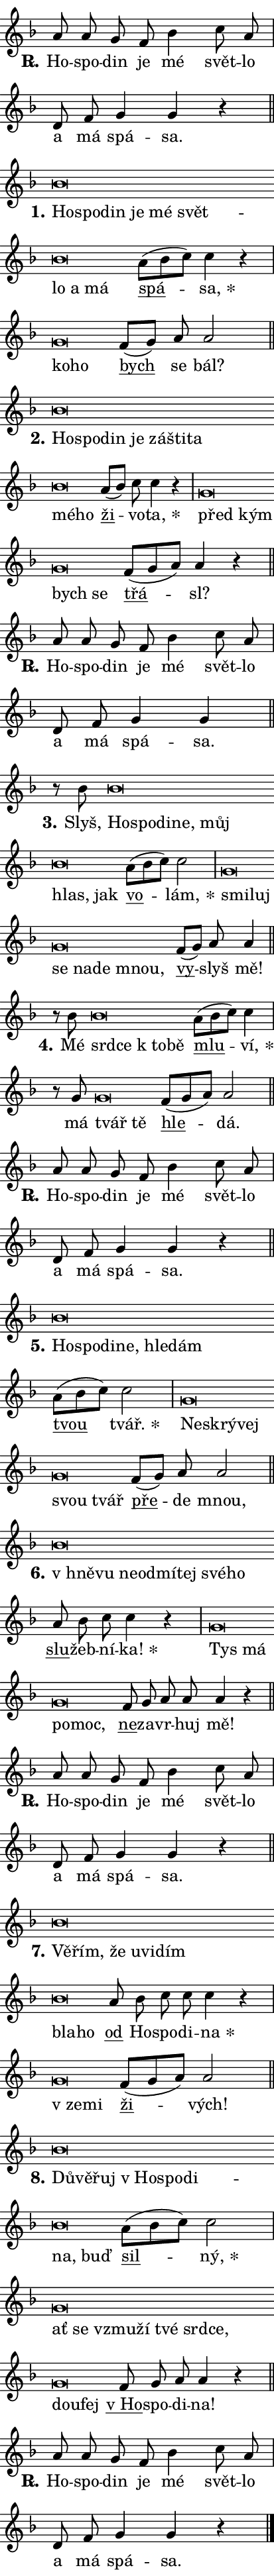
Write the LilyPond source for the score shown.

\version "2.22.1"
\header { tagline = "" }
\paper {
  indent = 0\cm
  top-margin = 0\cm
  right-margin = 0\cm
  bottom-margin = 0\cm
  left-margin = 0\cm
  paper-width = 7\cm
  page-breaking = #ly:one-page-breaking
  system-system-spacing.basic-distance = #11
  score-system-spacing.basic-distance = #11
  ragged-last = ##f
}


%% Author: Thomas Morley
%% https://lists.gnu.org/archive/html/lilypond-user/2020-05/msg00002.html
#(define (line-position grob)
"Returns position of @var[grob} in current system:
   @code{'start}, if at first time-step
   @code{'end}, if at last time-step
   @code{'middle} otherwise
"
  (let* ((col (ly:item-get-column grob))
         (ln (ly:grob-object col 'left-neighbor))
         (rn (ly:grob-object col 'right-neighbor))
         (col-to-check-left (if (ly:grob? ln) ln col))
         (col-to-check-right (if (ly:grob? rn) rn col))
         (break-dir-left
           (and
             (ly:grob-property col-to-check-left 'non-musical #f)
             (ly:item-break-dir col-to-check-left)))
         (break-dir-right
           (and
             (ly:grob-property col-to-check-right 'non-musical #f)
             (ly:item-break-dir col-to-check-right))))
        (cond ((eqv? 1 break-dir-left) 'start)
              ((eqv? -1 break-dir-right) 'end)
              (else 'middle))))

#(define (tranparent-at-line-position vctor)
  (lambda (grob)
  "Relying on @code{line-position} select the relevant enry from @var{vctor}.
Used to determine transparency,"
    (case (line-position grob)
      ((end) (not (vector-ref vctor 0)))
      ((middle) (not (vector-ref vctor 1)))
      ((start) (not (vector-ref vctor 2))))))

noteHeadBreakVisibility =
#(define-music-function (break-visibility)(vector?)
"Makes @code{NoteHead}s transparent relying on @var{break-visibility}"
#{
  \override NoteHead.transparent =
    #(tranparent-at-line-position break-visibility)
#})

#(define delete-ledgers-for-transparent-note-heads
  (lambda (grob)
    "Reads whether a @code{NoteHead} is transparent.
If so this @code{NoteHead} is removed from @code{'note-heads} from
@var{grob}, which is supposed to be @code{LedgerLineSpanner}.
As a result ledgers are not printed for this @code{NoteHead}"
    (let* ((nhds-array (ly:grob-object grob 'note-heads))
           (nhds-list
             (if (ly:grob-array? nhds-array)
                 (ly:grob-array->list nhds-array)
                 '()))
           ;; Relies on the transparent-property being done before
           ;; Staff.LedgerLineSpanner.after-line-breaking is executed.
           ;; This is fragile ...
           (to-keep
             (remove
               (lambda (nhd)
                 (ly:grob-property nhd 'transparent #f))
               nhds-list)))
      ;; TODO find a better method to iterate over grob-arrays, similiar
      ;; to filter/remove etc for lists
      ;; For now rebuilt from scratch
      (set! (ly:grob-object grob 'note-heads)  '())
      (for-each
        (lambda (nhd)
          (ly:pointer-group-interface::add-grob grob 'note-heads nhd))
        to-keep))))

hideNotes = {
  \noteHeadBreakVisibility #begin-of-line-visible
}
unHideNotes = {
  \noteHeadBreakVisibility #all-visible
}

% work-around for resetting accidentals
% https://lilypond.org/doc/v2.23/Documentation/notation/displaying-rhythms#unmetered-music
cadenzaMeasure = {
  \cadenzaOff
  \partial 1024 s1024
  \cadenzaOn
}

#(define-markup-command (accent layout props text) (markup?)
  "Underline accented syllable"
  (interpret-markup layout props
    #{\markup \override #'(offset . 4.3) \underline { #text }#}))

responsum = \markup \concat {
  "R" \hspace #-1.05 \path #0.1 #'((moveto 0 0.07) (lineto 0.9 0.8)) \hspace #0.05 "."
}

\layout {
    \context {
        \Staff
        \remove "Time_signature_engraver"
        \override LedgerLineSpanner.after-line-breaking = #delete-ledgers-for-transparent-note-heads
    }
    \context {
        \Voice {
            \override NoteHead.output-attributes = #'((class . "notehead"))
            \override Hairpin.height = #0.55
        }
    }
    \context {
        \Lyrics {
            \override StanzaNumber.output-attributes = #'((class . "stanzanumber"))
            \override LyricSpace.minimum-distance = #0.9
            \override LyricText.font-name = #"TeX Gyre Schola"
            \override LyricText.font-size = 1
            \override StanzaNumber.font-name = #"TeX Gyre Schola Bold"
            \override StanzaNumber.font-size = 1
        }
    }
}

% magnetic-lyrics.ily
%
%   written by
%     Jean Abou Samra <jean@abou-samra.fr>
%     Werner Lemberg <wl@gnu.org>
%
%   adapted by
%     Jiri Hon <jiri.hon@gmail.com>
%
% Version 2022-Apr-15

% https://www.mail-archive.com/lilypond-user@gnu.org/msg149350.html

#(define (Left_hyphen_pointer_engraver context)
   "Collect syllable-hyphen-syllable occurrences in lyrics and store
them in properties.  This engraver only looks to the left.  For
example, if the lyrics input is @code{foo -- bar}, it does the
following.

@itemize @bullet
@item
Set the @code{text} property of the @code{LyricHyphen} grob between
@q{foo} and @q{bar} to @code{foo}.

@item
Set the @code{left-hyphen} property of the @code{LyricText} grob with
text @q{foo} to the @code{LyricHyphen} grob between @q{foo} and
@q{bar}.
@end itemize

Use this auxiliary engraver in combination with the
@code{lyric-@/text::@/apply-@/magnetic-@/offset!} hook."
   (let ((hyphen #f)
         (text #f))
     (make-engraver
      (acknowledgers
       ((lyric-syllable-interface engraver grob source-engraver)
        (set! text grob)))
      (end-acknowledgers
       ((lyric-hyphen-interface engraver grob source-engraver)
        ;(when (not (grob::has-interface grob 'lyric-space-interface))
          (set! hyphen grob)));)
      ((stop-translation-timestep engraver)
       (when (and text hyphen)
         (ly:grob-set-object! text 'left-hyphen hyphen))
       (set! text #f)
       (set! hyphen #f)))))

#(define (lyric-text::apply-magnetic-offset! grob)
   "If the space between two syllables is less than the value in
property @code{LyricText@/.details@/.squash-threshold}, move the right
syllable to the left so that it gets concatenated with the left
syllable.

Use this function as a hook for
@code{LyricText@/.after-@/line-@/breaking} if the
@code{Left_@/hyphen_@/pointer_@/engraver} is active."
   (let ((hyphen (ly:grob-object grob 'left-hyphen #f)))
     (when hyphen
       (let ((left-text (ly:spanner-bound hyphen LEFT)))
         (when (grob::has-interface left-text 'lyric-syllable-interface)
           (let* ((common (ly:grob-common-refpoint grob left-text X))
                  (this-x-ext (ly:grob-extent grob common X))
                  (left-x-ext
                   (begin
                     ;; Trigger magnetism for left-text.
                     (ly:grob-property left-text 'after-line-breaking)
                     (ly:grob-extent left-text common X)))
                  ;; `delta` is the gap width between two syllables.
                  (delta (- (interval-start this-x-ext)
                            (interval-end left-x-ext)))
                  (details (ly:grob-property grob 'details))
                  (threshold (assoc-get 'squash-threshold details 0.2)))
             (when (< delta threshold)
               (let* (;; We have to manipulate the input text so that
                      ;; ligatures crossing syllable boundaries are not
                      ;; disabled.  For languages based on the Latin
                      ;; script this is essentially a beautification.
                      ;; However, for non-Western scripts it can be a
                      ;; necessity.
                      (lt (ly:grob-property left-text 'text))
                      (rt (ly:grob-property grob 'text))
                      (is-space (grob::has-interface hyphen 'lyric-space-interface))
                      (space (if is-space " " ""))
                      (space-markup (grob-interpret-markup grob " "))
                      (space-size (interval-length (ly:stencil-extent space-markup X)))
                      (extra-delta (if is-space space-size 0))
                      ;; Append new syllable.
                      (ltrt-space (if (and (string? lt) (string? rt))
                                (string-append lt space rt)
                                (make-concat-markup (list lt space rt))))
                      ;; Right-align `ltrt` to the right side.
                      (ltrt-space-markup (grob-interpret-markup
                               grob
                               (make-translate-markup
                                (cons (interval-length this-x-ext) 0)
                                (make-right-align-markup ltrt-space)))))
                 (begin
                   ;; Don't print `left-text`.
                   (ly:grob-set-property! left-text 'stencil #f)
                   ;; Set text and stencil (which holds all collected
                   ;; syllables so far) and shift it to the left.
                   (ly:grob-set-property! grob 'text ltrt-space)
                   (ly:grob-set-property! grob 'stencil ltrt-space-markup)
                   (ly:grob-translate-axis! grob (- (- delta extra-delta)) X))))))))))


#(define (lyric-hyphen::displace-bounds-first grob)
   ;; Make very sure this callback isn't triggered too early.
   (let ((left (ly:spanner-bound grob LEFT))
         (right (ly:spanner-bound grob RIGHT)))
     (ly:grob-property left 'after-line-breaking)
     (ly:grob-property right 'after-line-breaking)
     (ly:lyric-hyphen::print grob)))

squashThreshold = #0.4

\layout {
  \context {
    \Lyrics
    \consists #Left_hyphen_pointer_engraver
    \override LyricText.after-line-breaking =
      #lyric-text::apply-magnetic-offset!
    \override LyricHyphen.stencil = #lyric-hyphen::displace-bounds-first
    \override LyricText.details.squash-threshold = \squashThreshold
    \override LyricHyphen.minimum-distance = 0
    \override LyricHyphen.minimum-length = \squashThreshold
  }
}

squash = \override LyricText.details.squash-threshold = 9999
unSquash = \override LyricText.details.squash-threshold = \squashThreshold

left = \override LyricText.self-alignment-X = #LEFT
unLeft = \revert LyricText.self-alignment-X

starOffset = #(lambda (grob) 
                (let ((x_offset (ly:self-alignment-interface::aligned-on-x-parent grob)))
                  (if (= x_offset 0) 0 (+ x_offset 1.2))))

star = #(define-music-function (syllable)(string?)
"Append star separator at the end of a syllable"
#{
  \once \override LyricText.X-offset = #starOffset
  \lyricmode { \markup {
    #syllable
    \override #'((font-name . "TeX Gyre Schola Bold")) \hspace #0.2 \lower #0.65 \larger "*"
  } }
#})

starAccent = #(define-music-function (syllable)(string?)
"Append star separator at the end of a syllable and make accent"
#{
  \once \override LyricText.X-offset = #starOffset
  \lyricmode { \markup {
    \accent #syllable
    \override #'((font-name . "TeX Gyre Schola Bold")) \hspace #0.2 \lower #0.65 \larger "*"
  } }
#})

breath = #(define-music-function (syllable)(string?)
"Append breathing indicator at the end of a syllable"
#{
  \lyricmode { \markup { #syllable "+" } }
#})

optionalBreath = #(define-music-function (syllable)(string?)
"Append optional breathing indicator at the end of a syllable"
#{
  \lyricmode { \markup { #syllable "(+)" } }
#})


\score {
    <<
        \new Voice = "melody" { \cadenzaOn \key f \major \relative { a'8 a g f bes4 c8 a \cadenzaMeasure \bar "|" d, f g4 g r \cadenzaMeasure \bar "||" \break }
\relative { bes'\breve*1/16 \hideNotes \breve*1/16 \bar "" \breve*1/16 \bar "" \breve*1/16 \bar "" \breve*1/16 \bar "" \breve*1/16 \bar "" \breve*1/16 \bar "" \breve*1/16 \breve*1/16 \bar "" \unHideNotes \bar "" a8[( bes c)] c4 r \cadenzaMeasure \bar "|" g\breve*1/16 \hideNotes \breve*1/16 \bar "" \unHideNotes \bar "" f8[( g)] a a2 \cadenzaMeasure \bar "||" \break }
\relative { bes'\breve*1/16 \hideNotes \breve*1/16 \bar "" \breve*1/16 \bar "" \breve*1/16 \bar "" \breve*1/16 \bar "" \breve*1/16 \bar "" \breve*1/16 \bar "" \breve*1/16 \breve*1/16 \bar "" \unHideNotes \bar "" a8[( bes)] c c4 r \cadenzaMeasure \bar "|" g\breve*1/16 \hideNotes \breve*1/16 \bar "" \breve*1/16 \breve*1/16 \bar "" \unHideNotes \bar "" f8[( g a)] a4 r \cadenzaMeasure \bar "||" \break }
\relative { a'8 a g f bes4 c8 a \cadenzaMeasure \bar "|" d, f g4 g \cadenzaMeasure \bar "||" \break }
\relative { r8 bes' bes\breve*1/16 \hideNotes \breve*1/16 \bar "" \breve*1/16 \bar "" \breve*1/16 \bar "" \breve*1/16 \bar "" \breve*1/16 \breve*1/16 \bar "" \unHideNotes \bar "" a8[( bes c)] c2 \cadenzaMeasure \bar "|" g\breve*1/16 \hideNotes \breve*1/16 \bar "" \breve*1/16 \bar "" \breve*1/16 \bar "" \breve*1/16 \breve*1/16 \bar "" \unHideNotes \bar "" f8[( g)] a a4 \cadenzaMeasure \bar "||" \break }
\relative { r8 bes' bes\breve*1/16 \hideNotes \breve*1/16 \bar "" \breve*1/16 \breve*1/16 \bar "" \unHideNotes \bar "" a8[( bes c)] c4 \cadenzaMeasure \bar "|" r8 g g\breve*1/16 \hideNotes \breve*1/16 \bar "" \unHideNotes \bar "" f8[( g a)] a2 \cadenzaMeasure \bar "||" \break }
\relative { a'8 a g f bes4 c8 a \cadenzaMeasure \bar "|" d, f g4 g r \cadenzaMeasure \bar "||" \break }
\relative { bes'\breve*1/16 \hideNotes \breve*1/16 \bar "" \breve*1/16 \bar "" \breve*1/16 \bar "" \breve*1/16 \breve*1/16 \bar "" \unHideNotes \bar "" a8[( bes c)] c2 \cadenzaMeasure \bar "|" g\breve*1/16 \hideNotes \breve*1/16 \bar "" \breve*1/16 \bar "" \breve*1/16 \breve*1/16 \bar "" \unHideNotes \bar "" f8[( g)] a a2 \cadenzaMeasure \bar "||" \break }
\relative { bes'\breve*1/16 \hideNotes \breve*1/16 \bar "" \breve*1/16 \bar "" \breve*1/16 \bar "" \breve*1/16 \bar "" \breve*1/16 \bar "" \breve*1/16 \breve*1/16 \bar "" \unHideNotes \bar "" a8 bes c c4 r \cadenzaMeasure \bar "|" g\breve*1/16 \hideNotes \breve*1/16 \bar "" \breve*1/16 \breve*1/16 \bar "" \unHideNotes \bar "" f8 g a a a4 r \cadenzaMeasure \bar "||" \break }
\relative { a'8 a g f bes4 c8 a \cadenzaMeasure \bar "|" d, f g4 g r \cadenzaMeasure \bar "||" \break }
\relative { bes'\breve*1/16 \hideNotes \breve*1/16 \bar "" \breve*1/16 \bar "" \breve*1/16 \bar "" \breve*1/16 \bar "" \breve*1/16 \bar "" \breve*1/16 \breve*1/16 \bar "" \unHideNotes \bar "" a8 bes c c c4 r \cadenzaMeasure \bar "|" g\breve*1/16 \hideNotes \breve*1/16 \bar "" \unHideNotes \bar "" f8[( g a)] a2 \cadenzaMeasure \bar "||" \break }
\relative { bes'\breve*1/16 \hideNotes \breve*1/16 \bar "" \breve*1/16 \bar "" \breve*1/16 \bar "" \breve*1/16 \bar "" \breve*1/16 \bar "" \breve*1/16 \breve*1/16 \bar "" \unHideNotes \bar "" a8[( bes c)] c2 \cadenzaMeasure \bar "|" g\breve*1/16 \hideNotes \breve*1/16 \bar "" \breve*1/16 \bar "" \breve*1/16 \bar "" \breve*1/16 \bar "" \breve*1/16 \bar "" \breve*1/16 \bar "" \breve*1/16 \breve*1/16 \bar "" \unHideNotes \bar "" f8 g a a4 r \cadenzaMeasure \bar "||" \break }
\relative { a'8 a g f bes4 c8 a \cadenzaMeasure \bar "|" d, f g4 g r \cadenzaMeasure \bar "||" \break } \bar "|." }
        \new Lyrics \lyricsto "melody" { \lyricmode { \set stanza = \responsum
Ho -- spo -- din je mé svět -- lo a má spá -- sa.
\set stanza = "1."
\left Ho -- \squash spo -- din je mé svět -- lo a má \unLeft \unSquash \markup \accent spá -- \star sa, \left ko -- \squash ho \unLeft \unSquash \markup \accent bych se bál?
\set stanza = "2."
\left Ho -- \squash spo -- din je zá -- šti -- ta mé -- ho \unLeft \unSquash \markup \accent ži -- vo -- \star ta, \left před \squash kým bych se \unLeft \unSquash \markup \accent třá -- sl?
\set stanza = \responsum
Ho -- spo -- din je mé svět -- lo a má spá -- sa.
\set stanza = "3."
Slyš, \left Ho -- \squash spo -- di -- ne, můj hlas, jak \unLeft \unSquash \markup \accent vo -- \star lám, \left smi -- \squash luj se na -- de mnou, \unLeft \unSquash \markup \accent vy -- slyš mě!
\set stanza = "4."
Mé \left srd -- \squash ce "k to" -- bě \unLeft \unSquash \markup \accent mlu -- \star ví, má \left tvář \squash tě \unLeft \unSquash \markup \accent hle -- dá.
\set stanza = \responsum
Ho -- spo -- din je mé svět -- lo a má spá -- sa.
\set stanza = "5."
\left Ho -- \squash spo -- di -- ne, hle -- dám \unLeft \unSquash \markup \accent tvou \star tvář. \left Ne -- \squash skrý -- vej svou tvář \unLeft \unSquash \markup \accent pře -- de mnou,
\set stanza = "6."
\left "v hně" -- \squash vu ne -- od -- mí -- tej své -- ho \unLeft \unSquash \markup \accent slu -- žeb -- ní -- \star ka! \left Tys \squash má po -- moc, \unLeft \unSquash \markup \accent ne -- za -- vr -- huj mě!
\set stanza = \responsum
Ho -- spo -- din je mé svět -- lo a má spá -- sa.
\set stanza = "7."
\left Vě -- \squash řím, že u -- vi -- dím bla -- ho \unLeft \unSquash \markup \accent od Ho -- spo -- di -- \star na \left "v ze" -- \squash mi \unLeft \unSquash \markup \accent ži -- vých!
\set stanza = "8."
\left Dů -- \squash vě -- řuj "v Ho" -- spo -- di -- na, buď \unLeft \unSquash \markup \accent sil -- \star ný, \left ať \squash se vzmu -- ží tvé srd -- ce, dou -- fej \unLeft \unSquash \markup \accent "v Ho" -- spo -- di -- na!
\set stanza = \responsum
Ho -- spo -- din je mé svět -- lo a má spá -- sa. } }
    >>
    \layout {}
}
